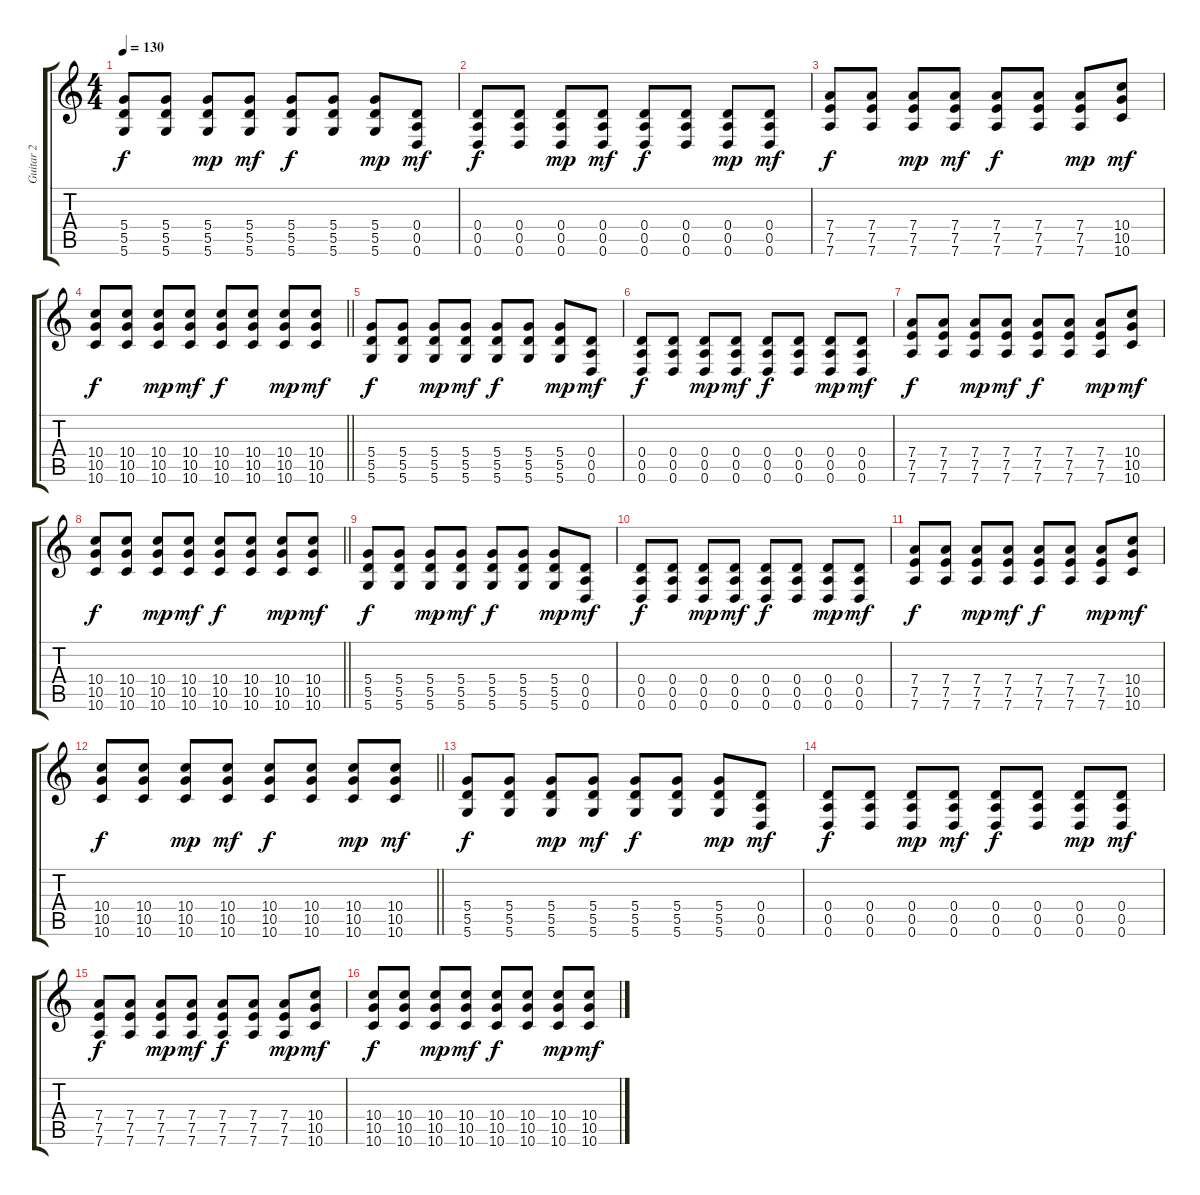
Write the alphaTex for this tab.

\track ("Guitar 2" "Guitar 2") {instrument distortionguitar}
\staff {score tabs}
\tuning (E4 B3 G3 D3 A2 D2) {hide}
\ts (4 4)
\tempo 130
\clef g2
\ks c
(5.4 5.5 5.6).8{dy f} (5.4 5.5 5.6).8 (5.4 5.5 5.6).8{dy mp} (5.4 5.5 5.6).8{dy mf} (5.4 5.5 5.6).8{dy f} (5.4 5.5 5.6).8 (5.4 5.5 5.6).8{dy mp} (0.4 0.5 0.6).8{dy mf} |
(0.4 0.5 0.6).8{dy f} (0.4 0.5 0.6).8 (0.4 0.5 0.6).8{dy mp} (0.4 0.5 0.6).8{dy mf} (0.4 0.5 0.6).8{dy f} (0.4 0.5 0.6).8 (0.4 0.5 0.6).8{dy mp} (0.4 0.5 0.6).8{dy mf} |
(7.4 7.5 7.6).8{dy f} (7.4 7.5 7.6).8 (7.4 7.5 7.6).8{dy mp} (7.4 7.5 7.6).8{dy mf} (7.4 7.5 7.6).8{dy f} (7.4 7.5 7.6).8 (7.4 7.5 7.6).8{dy mp} (10.4 10.5 10.6).8{dy mf} |
\barLineRight lightlight
(10.4 10.5 10.6).8{dy f} (10.4 10.5 10.6).8 (10.4 10.5 10.6).8{dy mp} (10.4 10.5 10.6).8{dy mf} (10.4 10.5 10.6).8{dy f} (10.4 10.5 10.6).8 (10.4 10.5 10.6).8{dy mp} (10.4 10.5 10.6).8{dy mf} |
(5.4 5.5 5.6).8{dy f} (5.4 5.5 5.6).8 (5.4 5.5 5.6).8{dy mp} (5.4 5.5 5.6).8{dy mf} (5.4 5.5 5.6).8{dy f} (5.4 5.5 5.6).8 (5.4 5.5 5.6).8{dy mp} (0.4 0.5 0.6).8{dy mf} |
(0.4 0.5 0.6).8{dy f} (0.4 0.5 0.6).8 (0.4 0.5 0.6).8{dy mp} (0.4 0.5 0.6).8{dy mf} (0.4 0.5 0.6).8{dy f} (0.4 0.5 0.6).8 (0.4 0.5 0.6).8{dy mp} (0.4 0.5 0.6).8{dy mf} |
(7.4 7.5 7.6).8{dy f} (7.4 7.5 7.6).8 (7.4 7.5 7.6).8{dy mp} (7.4 7.5 7.6).8{dy mf} (7.4 7.5 7.6).8{dy f} (7.4 7.5 7.6).8 (7.4 7.5 7.6).8{dy mp} (10.4 10.5 10.6).8{dy mf} |
\barLineRight lightlight
(10.4 10.5 10.6).8{dy f} (10.4 10.5 10.6).8 (10.4 10.5 10.6).8{dy mp} (10.4 10.5 10.6).8{dy mf} (10.4 10.5 10.6).8{dy f} (10.4 10.5 10.6).8 (10.4 10.5 10.6).8{dy mp} (10.4 10.5 10.6).8{dy mf} |
(5.4 5.5 5.6).8{dy f} (5.4 5.5 5.6).8 (5.4 5.5 5.6).8{dy mp} (5.4 5.5 5.6).8{dy mf} (5.4 5.5 5.6).8{dy f} (5.4 5.5 5.6).8 (5.4 5.5 5.6).8{dy mp} (0.4 0.5 0.6).8{dy mf} |
(0.4 0.5 0.6).8{dy f} (0.4 0.5 0.6).8 (0.4 0.5 0.6).8{dy mp} (0.4 0.5 0.6).8{dy mf} (0.4 0.5 0.6).8{dy f} (0.4 0.5 0.6).8 (0.4 0.5 0.6).8{dy mp} (0.4 0.5 0.6).8{dy mf} |
(7.4 7.5 7.6).8{dy f} (7.4 7.5 7.6).8 (7.4 7.5 7.6).8{dy mp} (7.4 7.5 7.6).8{dy mf} (7.4 7.5 7.6).8{dy f} (7.4 7.5 7.6).8 (7.4 7.5 7.6).8{dy mp} (10.4 10.5 10.6).8{dy mf} |
\barLineRight lightlight
(10.4 10.5 10.6).8{dy f} (10.4 10.5 10.6).8 (10.4 10.5 10.6).8{dy mp} (10.4 10.5 10.6).8{dy mf} (10.4 10.5 10.6).8{dy f} (10.4 10.5 10.6).8 (10.4 10.5 10.6).8{dy mp} (10.4 10.5 10.6).8{dy mf} |
(5.4 5.5 5.6).8{dy f} (5.4 5.5 5.6).8 (5.4 5.5 5.6).8{dy mp} (5.4 5.5 5.6).8{dy mf} (5.4 5.5 5.6).8{dy f} (5.4 5.5 5.6).8 (5.4 5.5 5.6).8{dy mp} (0.4 0.5 0.6).8{dy mf} |
(0.4 0.5 0.6).8{dy f} (0.4 0.5 0.6).8 (0.4 0.5 0.6).8{dy mp} (0.4 0.5 0.6).8{dy mf} (0.4 0.5 0.6).8{dy f} (0.4 0.5 0.6).8 (0.4 0.5 0.6).8{dy mp} (0.4 0.5 0.6).8{dy mf} |
(7.4 7.5 7.6).8{dy f} (7.4 7.5 7.6).8 (7.4 7.5 7.6).8{dy mp} (7.4 7.5 7.6).8{dy mf} (7.4 7.5 7.6).8{dy f} (7.4 7.5 7.6).8 (7.4 7.5 7.6).8{dy mp} (10.4 10.5 10.6).8{dy mf} |
(10.4 10.5 10.6).8{dy f} (10.4 10.5 10.6).8 (10.4 10.5 10.6).8{dy mp} (10.4 10.5 10.6).8{dy mf} (10.4 10.5 10.6).8{dy f} (10.4 10.5 10.6).8 (10.4 10.5 10.6).8{dy mp} (10.4 10.5 10.6).8{dy mf}
